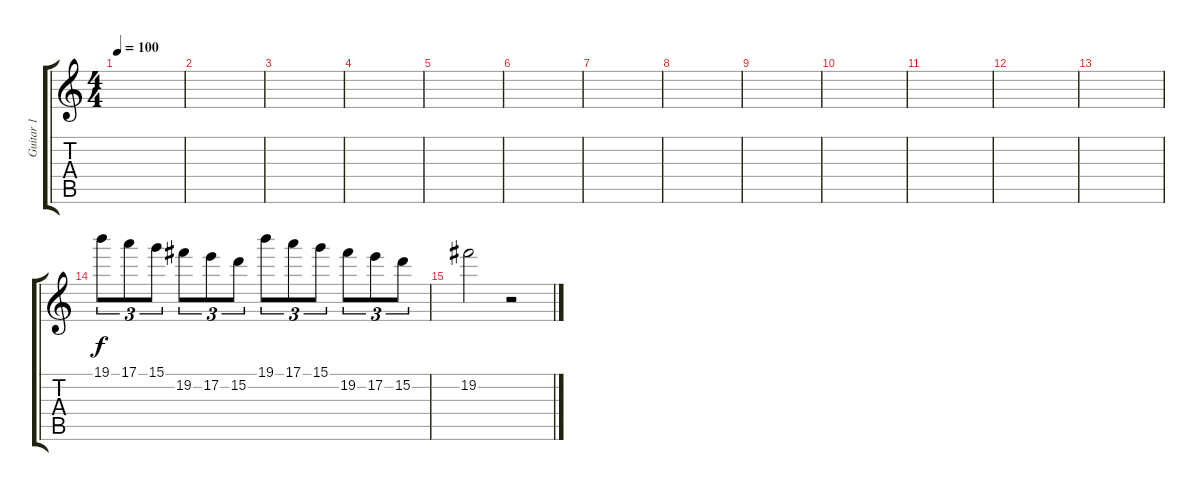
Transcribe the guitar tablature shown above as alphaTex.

\track ("Guitar 1" "Guitar 1") {instrument acousticguitarnylon}
\staff {score tabs}
\tuning (E4 B3 G3 D3 A2 E2) {hide}
\ts (4 4)
\tempo 100
\clef g2
\ks c
|
|
|
|
|
|
|
|
|
|
|
|
|
19.1.8{tu (3 2)} 17.1.8{tu (3 2)} 15.1.8{tu (3 2)} 19.2.8{tu (3 2)} 17.2.8{tu (3 2)} 15.2.8{tu (3 2)} 19.1.8{tu (3 2)} 17.1.8{tu (3 2)} 15.1.8{tu (3 2)} 19.2.8{tu (3 2)} 17.2.8{tu (3 2)} 15.2.8{tu (3 2)} |
19.2.2 r.2
